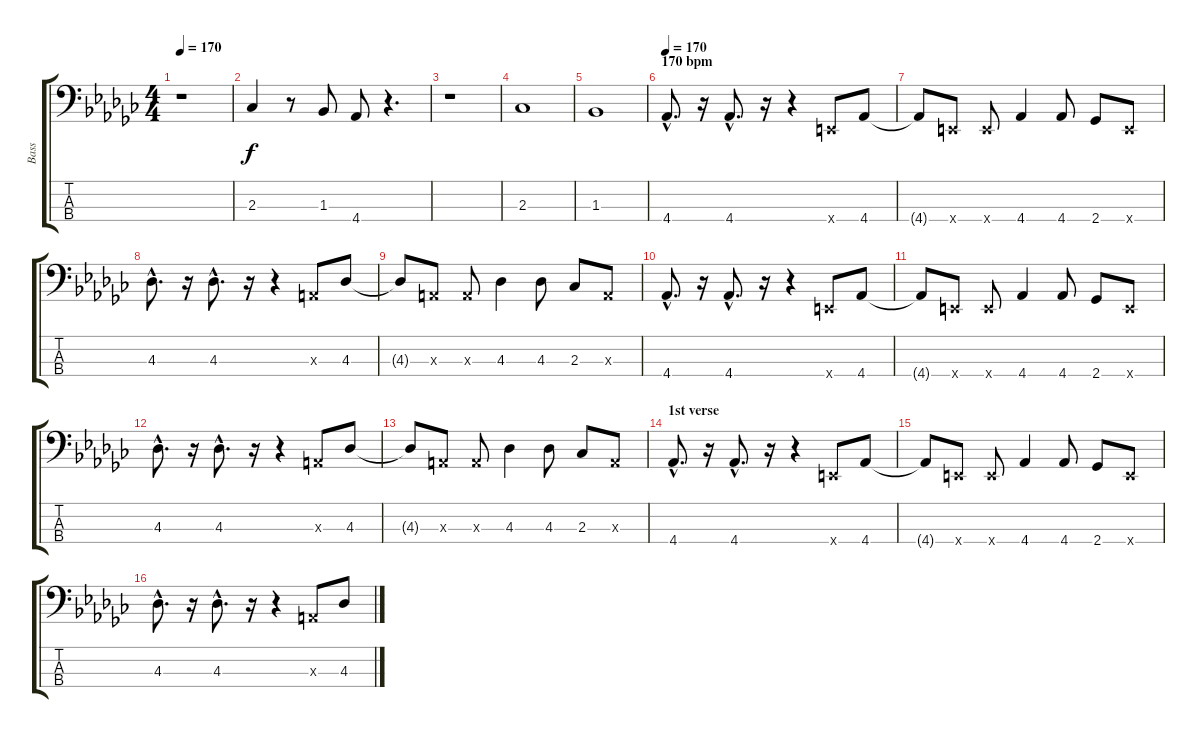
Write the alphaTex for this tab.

\track ("Bass" "Bass") {instrument electricbassfinger}
\staff {score tabs}
\tuning (G2 D2 A1 E1) {hide}
\ts (4 4)
\tempo 170
\clef f4
\ks ebminor
r.1{dy f} |
2.3.4 r.8 1.3.8 4.4.8 r.4{d} |
r.1 |
2.3.1 |
1.3.1 |
\section ("" "170 bpm")
\tempo 170
4.4{hac}.8{d} r.16 4.4{hac}.8{d} r.16 r.4 0.4{x}.8 4.4.8 |
4.4{t}.8 0.4{x}.8 0.4{x}.8 4.4.4 4.4.8 2.4.8 0.4{x}.8 |
4.3{hac}.8{d} r.16 4.3{hac}.8{d} r.16 r.4 0.3{x}.8 4.3.8 |
4.3{t}.8 0.3{x}.8 0.3{x}.8 4.3.4 4.3.8 2.3.8 0.3{x}.8 |
4.4{hac}.8{d} r.16 4.4{hac}.8{d} r.16 r.4 0.4{x}.8 4.4.8 |
4.4{t}.8 0.4{x}.8 0.4{x}.8 4.4.4 4.4.8 2.4.8 0.4{x}.8 |
4.3{hac}.8{d} r.16 4.3{hac}.8{d} r.16 r.4 0.3{x}.8 4.3.8 |
4.3{t}.8 0.3{x}.8 0.3{x}.8 4.3.4 4.3.8 2.3.8 0.3{x}.8 |
\section ("" "1st verse")
4.4{hac}.8{d} r.16 4.4{hac}.8{d} r.16 r.4 0.4{x}.8 4.4.8 |
4.4{t}.8 0.4{x}.8 0.4{x}.8 4.4.4 4.4.8 2.4.8 0.4{x}.8 |
4.3{hac}.8{d} r.16 4.3{hac}.8{d} r.16 r.4 0.3{x}.8 4.3.8
